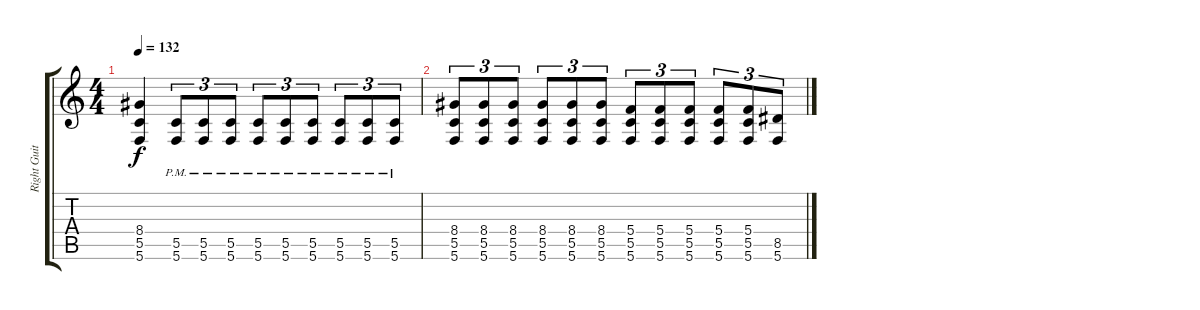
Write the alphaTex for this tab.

\track ("Right Guitar" "Right Guit") {instrument distortionguitar}
\staff {score tabs}
\tuning (D4 A3 F3 C3 G2 C2) {hide}
\ts (4 4)
\tempo 132
\clef g2
\ks c
(8.4 5.5 5.6).4{dy f} (5.5{pm} 5.6{pm}).8{tu (3 2)} (5.5{pm} 5.6{pm}).8{tu (3 2)} (5.5{pm} 5.6{pm}).8{tu (3 2)} (5.5{pm} 5.6{pm}).8{tu (3 2)} (5.5{pm} 5.6{pm}).8{tu (3 2)} (5.5{pm} 5.6{pm}).8{tu (3 2)} (5.5{pm} 5.6{pm}).8{tu (3 2)} (5.5{pm} 5.6{pm}).8{tu (3 2)} (5.5{pm} 5.6{pm}).8{tu (3 2)} |
(8.4 5.5 5.6).8{tu (3 2)} (8.4 5.5 5.6).8{tu (3 2)} (8.4 5.5 5.6).8{tu (3 2)} (8.4 5.5 5.6).8{tu (3 2)} (8.4 5.5 5.6).8{tu (3 2)} (8.4 5.5 5.6).8{tu (3 2)} (5.4 5.5 5.6).8{tu (3 2)} (5.4 5.5 5.6).8{tu (3 2)} (5.4 5.5 5.6).8{tu (3 2)} (5.4 5.5 5.6).8{tu (3 2)} (5.4 5.5 5.6).8{tu (3 2)} (8.5 5.6).8{tu (3 2)}
